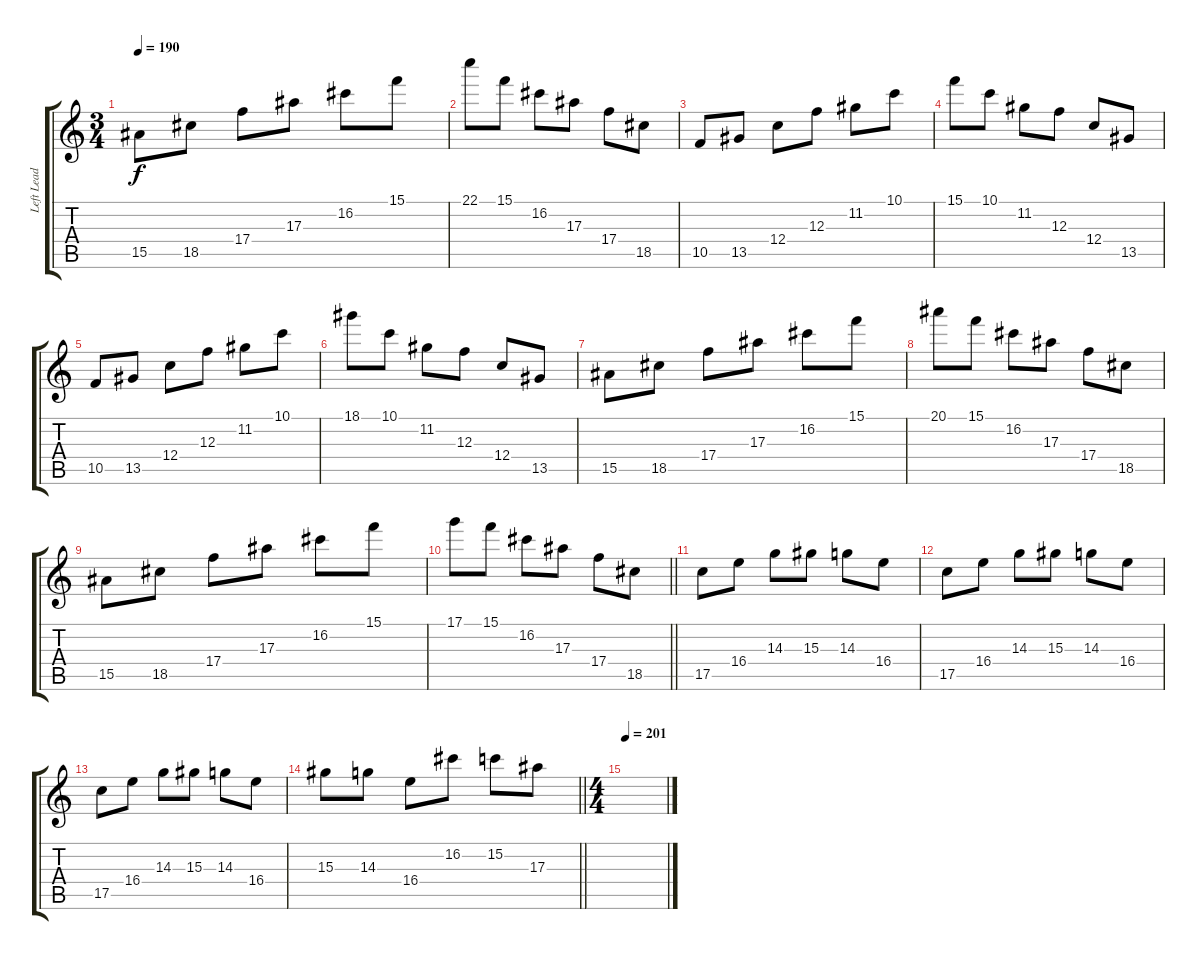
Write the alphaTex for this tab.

\track ("Left Lead" "Left Lead") {instrument distortionguitar}
\staff {score tabs}
\tuning (D4 A3 F3 C3 G2 C2) {hide}
\ts (3 4)
\tempo 190
\clef g2
\ks c
15.5.8{dy f} 18.5.8 17.4.8 17.3.8 16.2.8 15.1.8 |
22.1.8 15.1.8 16.2.8 17.3.8 17.4.8 18.5.8 |
10.5.8 13.5.8 12.4.8 12.3.8 11.2.8 10.1.8 |
15.1.8 10.1.8 11.2.8 12.3.8 12.4.8 13.5.8 |
10.5.8 13.5.8 12.4.8 12.3.8 11.2.8 10.1.8 |
18.1.8 10.1.8 11.2.8 12.3.8 12.4.8 13.5.8 |
15.5.8 18.5.8 17.4.8 17.3.8 16.2.8 15.1.8 |
20.1.8 15.1.8 16.2.8 17.3.8 17.4.8 18.5.8 |
15.5.8 18.5.8 17.4.8 17.3.8 16.2.8 15.1.8 |
\barLineRight lightlight
17.1.8 15.1.8 16.2.8 17.3.8 17.4.8 18.5.8 |
\section ("" "")
17.5.8 16.4.8 14.3.8 15.3.8 14.3.8 16.4.8 |
17.5.8 16.4.8 14.3.8 15.3.8 14.3.8 16.4.8 |
17.5.8 16.4.8 14.3.8 15.3.8 14.3.8 16.4.8 |
\barLineRight lightlight
15.3.8 14.3.8 16.4.8 16.2.8 15.2.8 17.3.8 |
\ts (4 4)
\section ("" "")
\tempo 201
